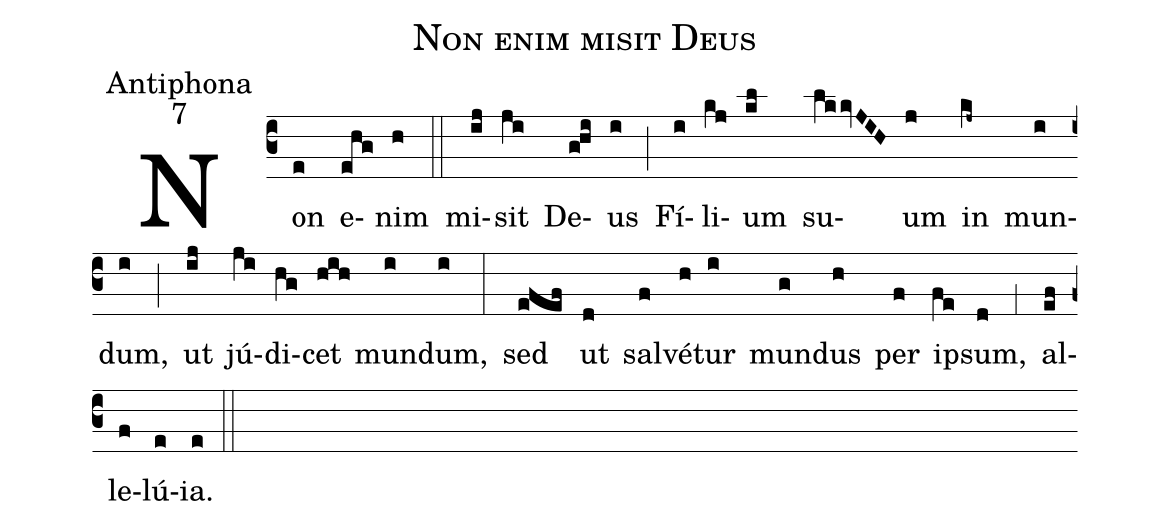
name:Non enim misit Deus;
office-part:Antiphona;
mode:7;
%%
(c3) Non(e) e(ehg)nim(h) (::) mi(ij)sit(ji) De(g!hi)us(i) (;) Fí(i)li(kj)um(kl) su(lkkvJIH)um(j) in(kj~) mun(i)dum,(i) (;) ut(ij) jú(ji)di(hg)cet(hih) mun(i)dum,(i) (:) sed(efef) ut(d) sal(f)vé(h)tur(i) mun(g)dus(h) per(f) i(fe)psum,(d) (;1) al(ef)le(f)lú(e)ia.(e) (::)
